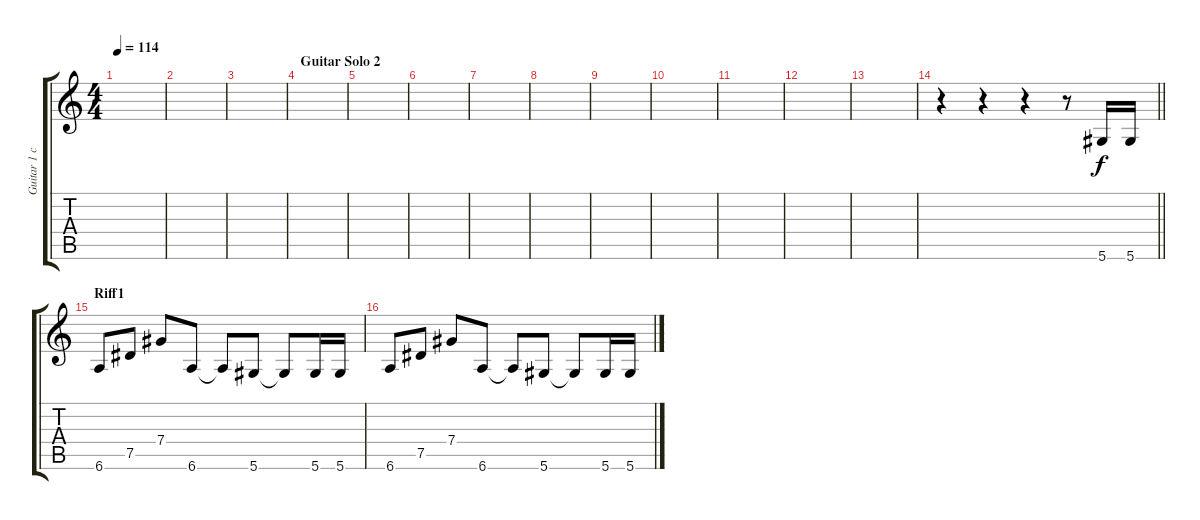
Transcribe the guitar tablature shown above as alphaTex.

\track ("Guitar 1 c" "Guitar 1 c") {instrument electricguitarclean}
\staff {score tabs}
\tuning (Eb4 Bb3 Gb3 Db3 Ab2 Eb2) {hide}
\ts (4 4)
\tempo 114
\clef g2
\ks c
|
|
|
\section ("" "Guitar Solo 2")
|
|
|
|
|
|
|
|
|
|
\barLineRight lightlight
r.4 r.4 r.4 r.8 5.6.16 5.6.16 |
\section ("" "Riff1")
6.6.8 7.5.8 7.4.8 6.6.8 6.6{t}.8 5.6.8 5.6{t}.8 5.6.16 5.6.16 |
6.6.8 7.5.8 7.4.8 6.6.8 6.6{t}.8 5.6.8 5.6{t}.8 5.6.16 5.6.16
